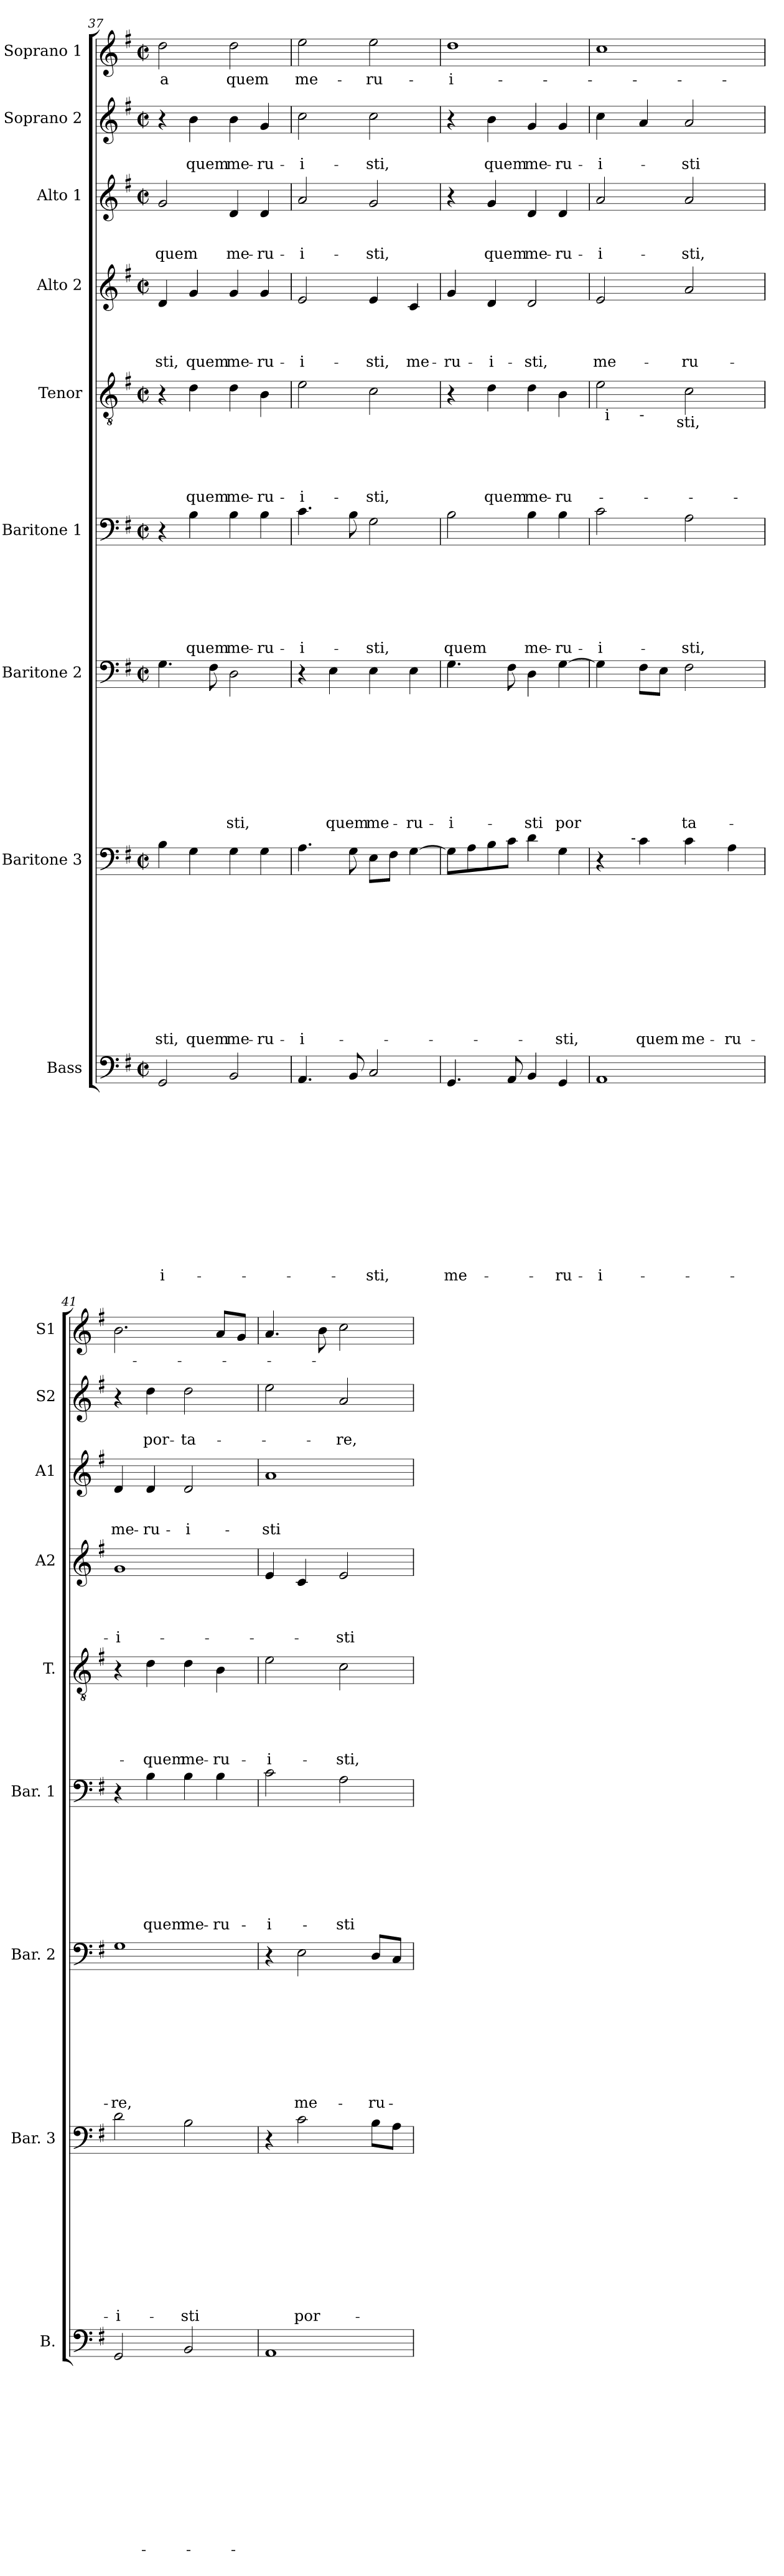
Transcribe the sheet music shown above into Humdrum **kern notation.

**kern	**text	**text	**text	**text	**text	**text	**text	**text	**text	**text	**text	**text	**text	**kern	**text	**text	**text	**text	**text	**text	**text	**text	**text	**text	**text	**kern	**text	**text	**text	**text	**text	**text	**text	**text	**text	**kern	**text	**text	**text	**text	**text	**text	**text	**text	**kern	**text	**text	**text	**text	**text	**kern	**text	**text	**text	**text	**kern	**text	**text	**text	**kern	**text	**text	**kern	**text
*part9	*part9	*part9	*part9	*part9	*part9	*part9	*part9	*part9	*part9	*part9	*part9	*part9	*part9	*part8	*part8	*part8	*part8	*part8	*part8	*part8	*part8	*part8	*part8	*part8	*part8	*part7	*part7	*part7	*part7	*part7	*part7	*part7	*part7	*part7	*part7	*part6	*part6	*part6	*part6	*part6	*part6	*part6	*part6	*part6	*part5	*part5	*part5	*part5	*part5	*part5	*part4	*part4	*part4	*part4	*part4	*part3	*part3	*part3	*part3	*part2	*part2	*part2	*part1	*part1
*staff9	*staff9	*staff9	*staff9	*staff9	*staff9	*staff9	*staff9	*staff9	*staff9	*staff9	*staff9	*staff9	*staff9	*staff8	*staff8	*staff8	*staff8	*staff8	*staff8	*staff8	*staff8	*staff8	*staff8	*staff8	*staff8	*staff7	*staff7	*staff7	*staff7	*staff7	*staff7	*staff7	*staff7	*staff7	*staff7	*staff6	*staff6	*staff6	*staff6	*staff6	*staff6	*staff6	*staff6	*staff6	*staff5	*staff5	*staff5	*staff5	*staff5	*staff5	*staff4	*staff4	*staff4	*staff4	*staff4	*staff3	*staff3	*staff3	*staff3	*staff2	*staff2	*staff2	*staff1	*staff1
*I"Bass	*	*	*	*	*	*	*	*	*	*	*	*	*	*I"Baritone 3	*	*	*	*	*	*	*	*	*	*	*	*I"Baritone 2	*	*	*	*	*	*	*	*	*	*I"Baritone 1	*	*	*	*	*	*	*	*	*I"Tenor	*	*	*	*	*	*I"Alto 2	*	*	*	*	*I"Alto 1	*	*	*	*I"Soprano 2	*	*	*I"Soprano 1	*
*I'B.	*	*	*	*	*	*	*	*	*	*	*	*	*	*I'Bar. 3	*	*	*	*	*	*	*	*	*	*	*	*I'Bar. 2	*	*	*	*	*	*	*	*	*	*I'Bar. 1	*	*	*	*	*	*	*	*	*I'T.	*	*	*	*	*	*I'A2	*	*	*	*	*I'A1	*	*	*	*I'S2	*	*	*I'S1	*
*clefF4	*	*	*	*	*	*	*	*	*	*	*	*	*	*clefF4	*	*	*	*	*	*	*	*	*	*	*	*clefF4	*	*	*	*	*	*	*	*	*	*clefF4	*	*	*	*	*	*	*	*	*clefGv2	*	*	*	*	*	*clefG2	*	*	*	*	*clefG2	*	*	*	*clefG2	*	*	*clefG2	*
*k[f#]	*	*	*	*	*	*	*	*	*	*	*	*	*	*k[f#]	*	*	*	*	*	*	*	*	*	*	*	*k[f#]	*	*	*	*	*	*	*	*	*	*k[f#]	*	*	*	*	*	*	*	*	*k[f#]	*	*	*	*	*	*k[f#]	*	*	*	*	*k[f#]	*	*	*	*k[f#]	*	*	*k[f#]	*
*G:	*	*	*	*	*	*	*	*	*	*	*	*	*	*G:	*	*	*	*	*	*	*	*	*	*	*	*G:	*	*	*	*	*	*	*	*	*	*G:	*	*	*	*	*	*	*	*	*G:	*	*	*	*	*	*G:	*	*	*	*	*G:	*	*	*	*G:	*	*	*G:	*
*M2/2	*	*	*	*	*	*	*	*	*	*	*	*	*	*M2/2	*	*	*	*	*	*	*	*	*	*	*	*M2/2	*	*	*	*	*	*	*	*	*	*M2/2	*	*	*	*	*	*	*	*	*M2/2	*	*	*	*	*	*M2/2	*	*	*	*	*M2/2	*	*	*	*M2/2	*	*	*M2/2	*
*met(c|)	*	*	*	*	*	*	*	*	*	*	*	*	*	*met(c|)	*	*	*	*	*	*	*	*	*	*	*	*met(c|)	*	*	*	*	*	*	*	*	*	*met(c|)	*	*	*	*	*	*	*	*	*met(c|)	*	*	*	*	*	*met(c|)	*	*	*	*	*met(c|)	*	*	*	*met(c|)	*	*	*met(c|)	*
=37	=37	=37	=37	=37	=37	=37	=37	=37	=37	=37	=37	=37	=37	=37	=37	=37	=37	=37	=37	=37	=37	=37	=37	=37	=37	=37	=37	=37	=37	=37	=37	=37	=37	=37	=37	=37	=37	=37	=37	=37	=37	=37	=37	=37	=37	=37	=37	=37	=37	=37	=37	=37	=37	=37	=37	=37	=37	=37	=37	=37	=37	=37	=37	=37
!	!	!	!	!	!	!	!	!	!	!	!	!	!LO:LY:b:rj	!	!	!	!	!	!	!	!	!	!	!	!LO:LY:b	!	!	!	!	!	!	!	!	!	!	!	!	!	!	!	!	!	!	!	!	!	!	!	!	!	!	!	!	!	!LO:LY:b	!	!	!	!LO:LY:b	!	!	!	!	!LO:LY:b
2GG/	.	.	.	.	.	.	.	.	.	.	.	.	-i-	4B\	.	.	.	.	.	.	.	.	.	.	-sti,	4.G\	.	.	.	.	.	.	.	.	.	4r	.	.	.	.	.	.	.	.	4r	.	.	.	.	.	4d/	.	.	.	-sti,	2g/	.	.	quem	4r	.	.	2dd\	-a
!	!	!	!	!	!	!	!	!	!	!	!	!	!	!	!	!	!	!	!	!	!	!	!	!	!LO:LY:b	!	!	!	!	!	!	!	!	!	!	!	!	!	!	!	!	!	!LO:LY:b	!	!	!	!	!	!	!LO:LY:b	!	!	!	!	!LO:LY:b	!	!	!	!	!	!	!LO:LY:b	!	!
.	.	.	.	.	.	.	.	.	.	.	.	.	.	4G\	.	.	.	.	.	.	.	.	.	.	quem	.	.	.	.	.	.	.	.	.	.	4B\	.	.	.	.	.	.	quem	.	4d\	.	.	.	.	quem	4g/	.	.	.	quem	.	.	.	.	4b\	.	quem	.	.
.	.	.	.	.	.	.	.	.	.	.	.	.	.	.	.	.	.	.	.	.	.	.	.	.	.	8F#\	.	.	.	.	.	.	.	.	.	.	.	.	.	.	.	.	.	.	.	.	.	.	.	.	.	.	.	.	.	.	.	.	.	.	.	.	.	.
!	!	!	!	!	!	!	!	!	!	!	!	!	!	!	!	!	!	!	!	!	!	!	!	!	!LO:LY:b	!	!	!	!	!	!	!	!	!	!LO:LY:b	!	!	!	!	!	!	!	!LO:LY:b	!	!	!	!	!	!	!LO:LY:b	!	!	!	!	!LO:LY:b	!	!	!	!LO:LY:b	!	!	!LO:LY:b	!	!LO:LY:b
2BB/	.	.	.	.	.	.	.	.	.	.	.	.	.	4G\	.	.	.	.	.	.	.	.	.	.	me-	2D\	.	.	.	.	.	.	.	.	-sti,	4B\	.	.	.	.	.	.	me-	.	4d\	.	.	.	.	me-	4g/	.	.	.	me-	4d/	.	.	me-	4b\	.	me-	2dd\	quem
!	!	!	!	!	!	!	!	!	!	!	!	!	!	!	!	!	!	!	!	!	!	!	!	!	!LO:LY:b:rj	!	!	!	!	!	!	!	!	!	!	!	!	!	!	!	!	!	!LO:LY:b:rj	!	!	!	!	!	!	!LO:LY:b:rj	!	!	!	!	!LO:LY:b:rj	!	!	!	!LO:LY:b:rj	!	!	!LO:LY:b:rj	!	!
.	.	.	.	.	.	.	.	.	.	.	.	.	.	4G\	.	.	.	.	.	.	.	.	.	.	-ru-	.	.	.	.	.	.	.	.	.	.	4B\	.	.	.	.	.	.	-ru-	.	4B\	.	.	.	.	-ru-	4g/	.	.	.	-ru-	4d/	.	.	-ru-	4g/	.	-ru-	.	.
=38	=38	=38	=38	=38	=38	=38	=38	=38	=38	=38	=38	=38	=38	=38	=38	=38	=38	=38	=38	=38	=38	=38	=38	=38	=38	=38	=38	=38	=38	=38	=38	=38	=38	=38	=38	=38	=38	=38	=38	=38	=38	=38	=38	=38	=38	=38	=38	=38	=38	=38	=38	=38	=38	=38	=38	=38	=38	=38	=38	=38	=38	=38	=38	=38
!	!	!	!	!	!	!	!	!	!	!	!	!	!	!	!	!	!	!	!	!	!	!	!	!	!LO:LY:b:rj	!	!	!	!	!	!	!	!	!	!	!	!	!	!	!	!	!	!LO:LY:b:rj	!	!	!	!	!	!	!LO:LY:b	!	!	!	!	!LO:LY:b	!	!	!	!LO:LY:b	!	!	!LO:LY:b	!	!LO:LY:b
4.AA/	.	.	.	.	.	.	.	.	.	.	.	.	.	4.A\	.	.	.	.	.	.	.	.	.	.	-i-	4r	.	.	.	.	.	.	.	.	.	4.c\	.	.	.	.	.	.	-i-	.	2e\	.	.	.	.	-i-	2e/	.	.	.	-i-	2a/	.	.	-i-	2cc\	.	-i-	2ee\	me-
!	!	!	!	!	!	!	!	!	!	!	!	!	!	!	!	!	!	!	!	!	!	!	!	!	!	!	!	!	!	!	!	!	!	!	!LO:LY:b	!	!	!	!	!	!	!	!	!	!	!	!	!	!	!	!	!	!	!	!	!	!	!	!	!	!	!	!	!
.	.	.	.	.	.	.	.	.	.	.	.	.	.	.	.	.	.	.	.	.	.	.	.	.	.	4E\	.	.	.	.	.	.	.	.	quem	.	.	.	.	.	.	.	.	.	.	.	.	.	.	.	.	.	.	.	.	.	.	.	.	.	.	.	.	.
8BB/	.	.	.	.	.	.	.	.	.	.	.	.	.	8G\	.	.	.	.	.	.	.	.	.	.	.	.	.	.	.	.	.	.	.	.	.	8B\	.	.	.	.	.	.	.	.	.	.	.	.	.	.	.	.	.	.	.	.	.	.	.	.	.	.	.	.
!	!	!	!	!	!	!	!	!	!	!	!	!	!LO:LY:b	!	!	!	!	!	!	!	!	!	!	!	!	!	!	!	!	!	!	!	!	!	!LO:LY:b	!	!	!	!	!	!	!	!LO:LY:b	!	!	!	!	!	!	!LO:LY:b	!	!	!	!	!LO:LY:b	!	!	!	!LO:LY:b	!	!	!LO:LY:b	!	!LO:LY:b
2C/	.	.	.	.	.	.	.	.	.	.	.	.	-sti,	8E\L	.	.	.	.	.	.	.	.	.	.	.	4E\	.	.	.	.	.	.	.	.	me-	2G\	.	.	.	.	.	.	-sti,	.	2c\	.	.	.	.	-sti,	4e/	.	.	.	-sti,	2g/	.	.	-sti,	2cc\	.	-sti,	2ee\	-ru-
.	.	.	.	.	.	.	.	.	.	.	.	.	.	8F#\J	.	.	.	.	.	.	.	.	.	.	.	.	.	.	.	.	.	.	.	.	.	.	.	.	.	.	.	.	.	.	.	.	.	.	.	.	.	.	.	.	.	.	.	.	.	.	.	.	.	.
!	!	!	!	!	!	!	!	!	!	!	!	!	!	!	!	!	!	!	!	!	!	!	!	!	!	!	!	!	!	!	!	!	!	!	!LO:LY:b	!	!	!	!	!	!	!	!	!	!	!	!	!	!	!	!	!	!	!	!LO:LY:b	!	!	!	!	!	!	!	!	!
.	.	.	.	.	.	.	.	.	.	.	.	.	.	[>4G\	.	.	.	.	.	.	.	.	.	.	.	4E\	.	.	.	.	.	.	.	.	-ru-	.	.	.	.	.	.	.	.	.	.	.	.	.	.	.	4c/	.	.	.	me-	.	.	.	.	.	.	.	.	.
=39	=39	=39	=39	=39	=39	=39	=39	=39	=39	=39	=39	=39	=39	=39	=39	=39	=39	=39	=39	=39	=39	=39	=39	=39	=39	=39	=39	=39	=39	=39	=39	=39	=39	=39	=39	=39	=39	=39	=39	=39	=39	=39	=39	=39	=39	=39	=39	=39	=39	=39	=39	=39	=39	=39	=39	=39	=39	=39	=39	=39	=39	=39	=39	=39
!	!	!	!	!	!	!	!	!	!	!	!	!	!LO:LY:b	!	!	!	!	!	!	!	!	!	!	!	!	!	!	!	!	!	!	!	!	!	!LO:LY:b:rj	!	!	!	!	!	!	!	!LO:LY:b	!	!	!	!	!	!	!	!	!	!	!	!LO:LY:b	!	!	!	!	!	!	!	!	!LO:LY:b:rj
4.GG/	.	.	.	.	.	.	.	.	.	.	.	.	me-	8G\L]	.	.	.	.	.	.	.	.	.	.	.	4.G\	.	.	.	.	.	.	.	.	-i-	2B\	.	.	.	.	.	.	quem	.	4r	.	.	.	.	.	4g/	.	.	.	-ru-	4r	.	.	.	4r	.	.	1dd	-i-
.	.	.	.	.	.	.	.	.	.	.	.	.	.	8A\	.	.	.	.	.	.	.	.	.	.	.	.	.	.	.	.	.	.	.	.	.	.	.	.	.	.	.	.	.	.	.	.	.	.	.	.	.	.	.	.	.	.	.	.	.	.	.	.	.	.
!	!	!	!	!	!	!	!	!	!	!	!	!	!	!	!	!	!	!	!	!	!	!	!	!	!	!	!	!	!	!	!	!	!	!	!	!	!	!	!	!	!	!	!	!	!	!	!	!	!	!LO:LY:b	!	!	!	!	!LO:LY:b	!	!	!	!LO:LY:b	!	!	!LO:LY:b	!	!
.	.	.	.	.	.	.	.	.	.	.	.	.	.	8B\	.	.	.	.	.	.	.	.	.	.	.	.	.	.	.	.	.	.	.	.	.	.	.	.	.	.	.	.	.	.	4d\	.	.	.	.	quem	4d/	.	.	.	-i-	4g/	.	.	quem	4b\	.	quem	.	.
8AA/	.	.	.	.	.	.	.	.	.	.	.	.	.	8c\J	.	.	.	.	.	.	.	.	.	.	.	8F#\	.	.	.	.	.	.	.	.	.	.	.	.	.	.	.	.	.	.	.	.	.	.	.	.	.	.	.	.	.	.	.	.	.	.	.	.	.	.
!	!	!	!	!	!	!	!	!	!	!	!	!	!	!	!	!	!	!	!	!	!	!	!	!	!	!	!	!	!	!	!	!	!	!	!LO:LY:b	!	!	!	!	!	!	!	!LO:LY:b	!	!	!	!	!	!	!LO:LY:b	!	!	!	!	!LO:LY:b	!	!	!	!LO:LY:b	!	!	!LO:LY:b	!	!
4BB/	.	.	.	.	.	.	.	.	.	.	.	.	.	4d\	.	.	.	.	.	.	.	.	.	.	.	4D\	.	.	.	.	.	.	.	.	-sti	4B\	.	.	.	.	.	.	me-	.	4d\	.	.	.	.	me-	2d/	.	.	.	-sti,	4d/	.	.	me-	4g/	.	me-	.	.
!	!	!	!	!	!	!	!	!	!	!	!	!	!LO:LY:b	!	!	!	!	!	!	!	!	!	!	!	!LO:LY:b	!	!	!	!	!	!	!	!	!	!LO:LY:b	!	!	!	!	!	!	!	!LO:LY:b:rj	!	!	!	!	!	!	!LO:LY:b:rj	!	!	!	!	!	!	!	!	!LO:LY:b:rj	!	!	!LO:LY:b:rj	!	!
4GG/	.	.	.	.	.	.	.	.	.	.	.	.	-ru-	4G\	.	.	.	.	.	.	.	.	.	.	-sti,	[<4G\	.	.	.	.	.	.	.	.	por	4B\	.	.	.	.	.	.	-ru-	.	4B\	.	.	.	.	-ru-	.	.	.	.	.	4d/	.	.	-ru-	4g/	.	-ru-	.	.
!!LO:LB:g=z
=40	=40	=40	=40	=40	=40	=40	=40	=40	=40	=40	=40	=40	=40	=40	=40	=40	=40	=40	=40	=40	=40	=40	=40	=40	=40	=40	=40	=40	=40	=40	=40	=40	=40	=40	=40	=40	=40	=40	=40	=40	=40	=40	=40	=40	=40	=40	=40	=40	=40	=40	=40	=40	=40	=40	=40	=40	=40	=40	=40	=40	=40	=40	=40	=40
!	!	!	!	!	!	!	!	!	!	!	!	!	!LO:LY:b:rj	!	!	!	!	!	!	!	!	!	!	!	!	!	!	!	!	!	!	!	!	!	!	!	!	!	!	!	!	!	!LO:LY:b	!	!	!	!	!	!	!	!	!	!	!	!LO:LY:b	!	!	!	!LO:LY:b	!	!	!LO:LY:b:rj	!	!
*	*	*	*	*	*	*	*	*	*	*	*	*	*	*^	*	*	*	*	*	*	*	*	*	*	*	*	*	*	*	*	*	*	*	*	*	*	*	*	*	*	*	*	*	*	*^	*	*	*	*	*	*	*	*	*	*	*	*	*	*	*	*	*	*	*
*	*	*	*	*	*	*	*	*	*	*	*	*	*	*	*	*	*	*	*	*	*	*	*	*	*	*	*	*	*	*	*	*	*	*	*	*	*	*	*	*	*	*	*	*	*	*	*^	*	*	*	*	*	*	*	*	*	*	*	*	*	*	*	*	*	*	*
*	*	*	*	*	*	*	*	*	*	*	*	*	*	*	*	*	*	*	*	*	*	*	*	*	*	*	*	*	*	*	*	*	*	*	*	*	*	*	*	*	*	*	*	*	*	*	*	*^	*	*	*	*	*	*	*	*	*	*	*	*	*	*	*	*	*	*	*
1AA	.	.	.	.	.	.	.	.	.	.	.	.	-i-	4r	8..ryy	.	.	.	.	.	.	.	.	.	.	.	4G\]	.	.	.	.	.	.	.	.	.	2c\	.	.	.	.	.	.	-i-	.	2e\	32ryy	4ryy	4...ryy	.	.	.	.	.	2e/	.	.	.	me-	2a/	.	.	-i-	4cc\	.	-i-	1cc	.
!	!	!	!	!	!	!	!	!	!	!	!	!	!	!	!	!	!	!	!	!	!	!	!	!	!	!	!	!	!	!	!	!	!	!	!	!	!	!	!	!	!	!	!	!	!	!	!LO:TX:b:t=i	!	!	!	!	!	!	!	!	!	!	!	!	!	!	!	!	!	!	!	!	!
.	.	.	.	.	.	.	.	.	.	.	.	.	.	.	.	.	.	.	.	.	.	.	.	.	.	.	.	.	.	.	.	.	.	.	.	.	.	.	.	.	.	.	.	.	.	.	2ryy	.	.	.	.	.	.	.	.	.	.	.	.	.	.	.	.	.	.	.	.	.
!	!	!	!	!	!	!	!	!	!	!	!	!	!	!	!LO:TX:a:t=-	!	!	!	!	!	!	!	!	!	!	!	!	!	!	!	!	!	!	!	!	!	!	!	!	!	!	!	!	!	!	!	!	!	!	!	!	!	!	!	!	!	!	!	!	!	!	!	!	!	!	!	!	!
.	.	.	.	.	.	.	.	.	.	.	.	.	.	.	2ryy	.	.	.	.	.	.	.	.	.	.	.	.	.	.	.	.	.	.	.	.	.	.	.	.	.	.	.	.	.	.	.	.	.	.	.	.	.	.	.	.	.	.	.	.	.	.	.	.	.	.	.	.	.
!	!	!	!	!	!	!	!	!	!	!	!	!	!	!	!	!	!	!	!	!	!	!	!	!	!	!	!	!	!	!	!	!	!	!	!	!	!	!	!	!	!	!	!	!	!	!	!	!LO:TX:b:t=-	!	!	!	!	!	!	!	!	!	!	!	!	!	!	!	!	!	!	!	!
!	!	!	!	!	!	!	!	!	!	!	!	!	!	!	!	!	!	!	!	!	!	!	!	!	!	!LO:LY:b	!	!	!	!	!	!	!	!	!	!	!	!	!	!	!	!	!	!	!	!	!	!	!	!	!	!	!	!	!	!	!	!	!	!	!	!	!	!	!	!	!	!
.	.	.	.	.	.	.	.	.	.	.	.	.	.	4c\	.	.	.	.	.	.	.	.	.	.	.	quem	8F#\L	.	.	.	.	.	.	.	.	.	.	.	.	.	.	.	.	.	.	.	.	2.ryy	.	.	.	.	.	.	.	.	.	.	.	.	.	.	.	4a/	.	.	.	.
.	.	.	.	.	.	.	.	.	.	.	.	.	.	.	.	.	.	.	.	.	.	.	.	.	.	.	8E\J	.	.	.	.	.	.	.	.	.	.	.	.	.	.	.	.	.	.	.	.	.	.	.	.	.	.	.	.	.	.	.	.	.	.	.	.	.	.	.	.	.
!	!	!	!	!	!	!	!	!	!	!	!	!	!	!	!	!	!	!	!	!	!	!	!	!	!	!	!	!	!	!	!	!	!	!	!	!	!	!	!	!	!	!	!	!	!	!	!	!	!LO:TX:b:t=sti,	!	!	!	!	!	!	!	!	!	!	!	!	!	!	!	!	!	!	!
.	.	.	.	.	.	.	.	.	.	.	.	.	.	.	.	.	.	.	.	.	.	.	.	.	.	.	.	.	.	.	.	.	.	.	.	.	.	.	.	.	.	.	.	.	.	.	.	.	2ryy	.	.	.	.	.	.	.	.	.	.	.	.	.	.	.	.	.	.	.
!	!	!	!	!	!	!	!	!	!	!	!	!	!	!	!	!	!	!	!	!	!	!	!	!	!	!LO:LY:b	!	!	!	!	!	!	!	!	!	!LO:LY:b	!	!	!	!	!	!	!	!LO:LY:b	!	!	!	!	!	!	!	!	!	!	!	!	!	!	!LO:LY:b	!	!	!	!LO:LY:b	!	!	!LO:LY:b	!	!
.	.	.	.	.	.	.	.	.	.	.	.	.	.	4c\	.	.	.	.	.	.	.	.	.	.	.	me-	2F#\	.	.	.	.	.	.	.	.	ta-	2A\	.	.	.	.	.	.	-sti,	.	2c\	.	.	.	.	.	.	.	.	2a/	.	.	.	-ru-	2a/	.	.	-sti,	2a/	.	-sti	.	.
.	.	.	.	.	.	.	.	.	.	.	.	.	.	.	.	.	.	.	.	.	.	.	.	.	.	.	.	.	.	.	.	.	.	.	.	.	.	.	.	.	.	.	.	.	.	.	4...ryy	.	.	.	.	.	.	.	.	.	.	.	.	.	.	.	.	.	.	.	.	.
.	.	.	.	.	.	.	.	.	.	.	.	.	.	.	4ryy	.	.	.	.	.	.	.	.	.	.	.	.	.	.	.	.	.	.	.	.	.	.	.	.	.	.	.	.	.	.	.	.	.	.	.	.	.	.	.	.	.	.	.	.	.	.	.	.	.	.	.	.	.
!	!	!	!	!	!	!	!	!	!	!	!	!	!	!	!	!	!	!	!	!	!	!	!	!	!	!LO:LY:b:rj	!	!	!	!	!	!	!	!	!	!	!	!	!	!	!	!	!	!	!	!	!	!	!	!	!	!	!	!	!	!	!	!	!	!	!	!	!	!	!	!	!	!
.	.	.	.	.	.	.	.	.	.	.	.	.	.	4A\	.	.	.	.	.	.	.	.	.	.	.	-ru-	.	.	.	.	.	.	.	.	.	.	.	.	.	.	.	.	.	.	.	.	.	.	.	.	.	.	.	.	.	.	.	.	.	.	.	.	.	.	.	.	.	.
.	.	.	.	.	.	.	.	.	.	.	.	.	.	.	32ryy	.	.	.	.	.	.	.	.	.	.	.	.	.	.	.	.	.	.	.	.	.	.	.	.	.	.	.	.	.	.	.	.	.	32ryy	.	.	.	.	.	.	.	.	.	.	.	.	.	.	.	.	.	.	.
=41	=41	=41	=41	=41	=41	=41	=41	=41	=41	=41	=41	=41	=41	=41	=41	=41	=41	=41	=41	=41	=41	=41	=41	=41	=41	=41	=41	=41	=41	=41	=41	=41	=41	=41	=41	=41	=41	=41	=41	=41	=41	=41	=41	=41	=41	=41	=41	=41	=41	=41	=41	=41	=41	=41	=41	=41	=41	=41	=41	=41	=41	=41	=41	=41	=41	=41	=41	=41
!	!	!	!	!	!	!	!	!	!	!	!	!	!	!	!	!	!	!	!	!	!	!	!	!	!	!LO:LY:b	!	!	!	!	!	!	!	!	!	!LO:LY:b	!	!	!	!	!	!	!	!	!	!	!	!	!	!	!	!	!	!	!	!	!	!	!LO:LY:b:rj	!	!	!	!LO:LY:b	!	!	!	!	!
*	*	*	*	*	*	*	*	*	*	*	*	*	*	*v	*v	*	*	*	*	*	*	*	*	*	*	*	*	*	*	*	*	*	*	*	*	*	*	*	*	*	*	*	*	*	*	*v	*v	*v	*v	*	*	*	*	*	*	*	*	*	*	*	*	*	*	*	*	*	*	*
2GG/	.	.	.	.	.	.	.	.	.	.	.	.	.	2d\	.	.	.	.	.	.	.	.	.	.	-i-	1G	.	.	.	.	.	.	.	.	-re,	4r	.	.	.	.	.	.	.	.	4r	.	.	.	.	.	1g	.	.	.	-i-	4d/	.	.	me-	4r	.	.	2.b\	.
!	!	!	!	!	!	!	!	!	!	!	!	!	!	!	!	!	!	!	!	!	!	!	!	!	!	!	!	!	!	!	!	!	!	!	!	!	!	!	!	!	!	!	!	!LO:LY:b	!	!	!	!	!	!LO:LY:b	!	!	!	!	!	!	!	!	!LO:LY:b:rj	!	!	!LO:LY:b	!	!
.	.	.	.	.	.	.	.	.	.	.	.	.	.	.	.	.	.	.	.	.	.	.	.	.	.	.	.	.	.	.	.	.	.	.	.	4B\	.	.	.	.	.	.	.	quem	4d\	.	.	.	.	-quem	.	.	.	.	.	4d/	.	.	-ru-	4dd\	.	por-	.	.
!	!	!	!	!	!	!	!	!	!	!	!	!	!	!	!	!	!	!	!	!	!	!	!	!	!LO:LY:b	!	!	!	!	!	!	!	!	!	!	!	!	!	!	!	!	!	!	!LO:LY:b	!	!	!	!	!	!LO:LY:b	!	!	!	!	!	!	!	!	!LO:LY:b	!	!	!LO:LY:b	!	!
2BB/	.	.	.	.	.	.	.	.	.	.	.	.	.	2B\	.	.	.	.	.	.	.	.	.	.	-sti	.	.	.	.	.	.	.	.	.	.	4B\	.	.	.	.	.	.	.	me-	4d\	.	.	.	.	me-	.	.	.	.	.	2d/	.	.	-i-	2dd\	.	-ta-	.	.
!	!	!	!	!	!	!	!	!	!	!	!	!	!	!	!	!	!	!	!	!	!	!	!	!	!	!	!	!	!	!	!	!	!	!	!	!	!	!	!	!	!	!	!	!LO:LY:b:rj	!	!	!	!	!	!LO:LY:b:rj	!	!	!	!	!	!	!	!	!	!	!	!	!	!
.	.	.	.	.	.	.	.	.	.	.	.	.	.	.	.	.	.	.	.	.	.	.	.	.	.	.	.	.	.	.	.	.	.	.	.	4B\	.	.	.	.	.	.	.	-ru-	4B\	.	.	.	.	-ru-	.	.	.	.	.	.	.	.	.	.	.	.	8a/L	.
.	.	.	.	.	.	.	.	.	.	.	.	.	.	.	.	.	.	.	.	.	.	.	.	.	.	.	.	.	.	.	.	.	.	.	.	.	.	.	.	.	.	.	.	.	.	.	.	.	.	.	.	.	.	.	.	.	.	.	.	.	.	.	8g/J	.
=42	=42	=42	=42	=42	=42	=42	=42	=42	=42	=42	=42	=42	=42	=42	=42	=42	=42	=42	=42	=42	=42	=42	=42	=42	=42	=42	=42	=42	=42	=42	=42	=42	=42	=42	=42	=42	=42	=42	=42	=42	=42	=42	=42	=42	=42	=42	=42	=42	=42	=42	=42	=42	=42	=42	=42	=42	=42	=42	=42	=42	=42	=42	=42	=42
!	!	!	!	!	!	!	!	!	!	!	!	!	!	!	!	!	!	!	!	!	!	!	!	!	!	!	!	!	!	!	!	!	!	!	!	!	!	!	!	!	!	!	!	!LO:LY:b	!	!	!	!	!	!LO:LY:b	!	!	!	!	!	!	!	!	!LO:LY:b	!	!	!	!	!
1AA	.	.	.	.	.	.	.	.	.	.	.	.	.	4r	.	.	.	.	.	.	.	.	.	.	.	4r	.	.	.	.	.	.	.	.	.	2c\	.	.	.	.	.	.	.	-i-	2e\	.	.	.	.	-i-	4e/	.	.	.	.	1a	.	.	-sti	2ee\	.	.	4.a/	.
!	!	!	!	!	!	!	!	!	!	!	!	!	!	!	!	!	!	!	!	!	!	!	!	!	!LO:LY:b	!	!	!	!	!	!	!	!	!	!LO:LY:b	!	!	!	!	!	!	!	!	!	!	!	!	!	!	!	!	!	!	!	!	!	!	!	!	!	!	!	!	!
.	.	.	.	.	.	.	.	.	.	.	.	.	.	2c\	.	.	.	.	.	.	.	.	.	.	por-	2E\	.	.	.	.	.	.	.	.	me-	.	.	.	.	.	.	.	.	.	.	.	.	.	.	.	4c/	.	.	.	.	.	.	.	.	.	.	.	.	.
.	.	.	.	.	.	.	.	.	.	.	.	.	.	.	.	.	.	.	.	.	.	.	.	.	.	.	.	.	.	.	.	.	.	.	.	.	.	.	.	.	.	.	.	.	.	.	.	.	.	.	.	.	.	.	.	.	.	.	.	.	.	.	8b\	.
!	!	!	!	!	!	!	!	!	!	!	!	!	!	!	!	!	!	!	!	!	!	!	!	!	!	!	!	!	!	!	!	!	!	!	!	!	!	!	!	!	!	!	!	!LO:LY:b	!	!	!	!	!	!LO:LY:b	!	!	!	!	!LO:LY:b	!	!	!	!	!	!	!LO:LY:b	!	!
.	.	.	.	.	.	.	.	.	.	.	.	.	.	.	.	.	.	.	.	.	.	.	.	.	.	.	.	.	.	.	.	.	.	.	.	2A\	.	.	.	.	.	.	.	-sti	2c\	.	.	.	.	-sti,	2e/	.	.	.	-sti	.	.	.	.	2a/	.	-re,	2cc\	.
!	!	!	!	!	!	!	!	!	!	!	!	!	!	!	!	!	!	!	!	!	!	!	!	!	!	!	!	!	!	!	!	!	!	!	!LO:LY:b	!	!	!	!	!	!	!	!	!	!	!	!	!	!	!	!	!	!	!	!	!	!	!	!	!	!	!	!	!
.	.	.	.	.	.	.	.	.	.	.	.	.	.	8B\L	.	.	.	.	.	.	.	.	.	.	.	8D/L	.	.	.	.	.	.	.	.	-ru-	.	.	.	.	.	.	.	.	.	.	.	.	.	.	.	.	.	.	.	.	.	.	.	.	.	.	.	.	.
.	.	.	.	.	.	.	.	.	.	.	.	.	.	8A\J	.	.	.	.	.	.	.	.	.	.	.	8C/J	.	.	.	.	.	.	.	.	.	.	.	.	.	.	.	.	.	.	.	.	.	.	.	.	.	.	.	.	.	.	.	.	.	.	.	.	.	.
=	=	=	=	=	=	=	=	=	=	=	=	=	=	=	=	=	=	=	=	=	=	=	=	=	=	=	=	=	=	=	=	=	=	=	=	=	=	=	=	=	=	=	=	=	=	=	=	=	=	=	=	=	=	=	=	=	=	=	=	=	=	=	=	=
*-	*-	*-	*-	*-	*-	*-	*-	*-	*-	*-	*-	*-	*-	*-	*-	*-	*-	*-	*-	*-	*-	*-	*-	*-	*-	*-	*-	*-	*-	*-	*-	*-	*-	*-	*-	*-	*-	*-	*-	*-	*-	*-	*-	*-	*-	*-	*-	*-	*-	*-	*-	*-	*-	*-	*-	*-	*-	*-	*-	*-	*-	*-	*-	*-
